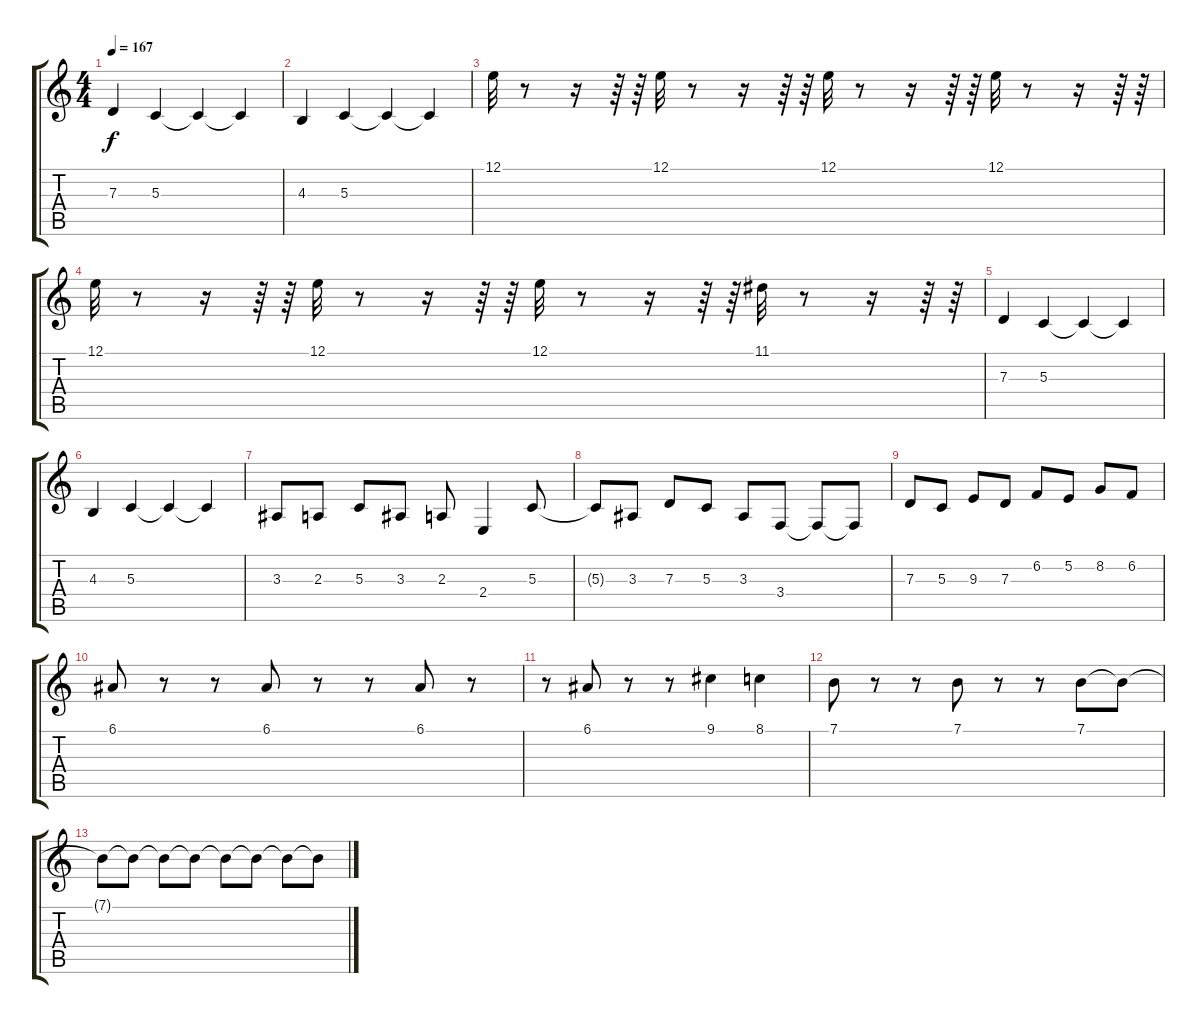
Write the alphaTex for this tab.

\track "" {instrument trumpet}
\staff {score tabs}
\tuning (E4 B3 G3 D3 A2 E2) {hide}
\ts (4 4)
\tempo 167
\clef g2
\ks c
7.3.4{dy f volume 11 instrument stringensemble1} 5.3.4 5.3{t}.4 5.3{t}.4 |
4.3.4 5.3.4 5.3{t}.4 5.3{t}.4 |
12.1.32 r.8 r.16 r.64 r.64 12.1.32 r.8 r.16 r.64 r.64 12.1.32 r.8 r.16 r.64 r.64 12.1.32 r.8 r.16 r.64 r.64 |
12.1.32 r.8 r.16 r.64 r.64 12.1.32 r.8 r.16 r.64 r.64 12.1.32 r.8 r.16 r.64 r.64 11.1.32 r.8 r.16 r.64 r.64 |
7.3.4 5.3.4 5.3{t}.4 5.3{t}.4 |
4.3.4 5.3.4 5.3{t}.4 5.3{t}.4 |
3.3.8 2.3.8 5.3.8 3.3.8 2.3.8 2.4.4 5.3.8 |
5.3{t}.8 3.3.8 7.3.8 5.3.8 3.3.8 3.4.8 3.4{t}.8 3.4{t}.8 |
7.3.8 5.3.8 9.3.8 7.3.8 6.2.8 5.2.8 8.2.8 6.2.8 |
6.1.8 r.8 r.8 6.1.8 r.8 r.8 6.1.8 r.8 |
r.8 6.1.8 r.8 r.8 9.1.4 8.1.4 |
7.1.8 r.8 r.8 7.1.8 r.8 r.8 7.1.8 7.1{t}.8 |
7.1{t}.8 7.1{t}.8 7.1{t}.8 7.1{t}.8 7.1{t}.8 7.1{t}.8 7.1{t}.8 7.1{t}.8
